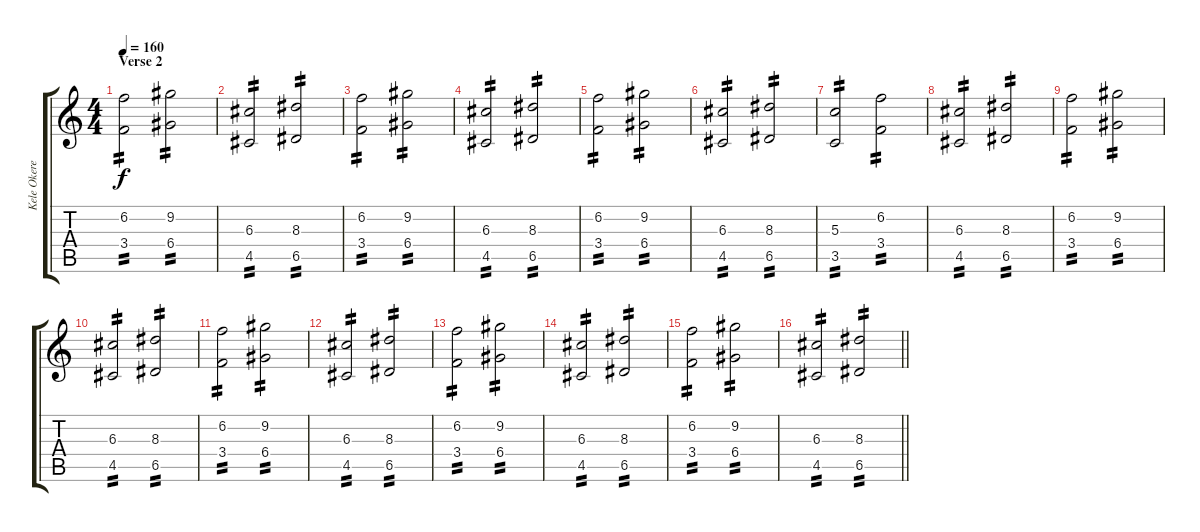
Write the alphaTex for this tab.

\track ("Kele Okereke" "Kele Okere") {instrument overdrivenguitar}
\staff {score tabs}
\tuning (E4 B3 G3 D3 A2 E2) {hide}
\ts (4 4)
\section ("" "Verse 2")
\tempo 160
\clef g2
\ks c
(6.2 3.4).2{tp 2 dy f} (9.2 6.4).2{tp 2} |
(6.3 4.5).2{tp 2} (8.3 6.5).2{tp 2} |
(6.2 3.4).2{tp 2} (9.2 6.4).2{tp 2} |
(6.3 4.5).2{tp 2} (8.3 6.5).2{tp 2} |
(6.2 3.4).2{tp 2} (9.2 6.4).2{tp 2} |
(6.3 4.5).2{tp 2} (8.3 6.5).2{tp 2} |
(5.3 3.5).2{tp 2} (6.2 3.4).2{tp 2} |
(6.3 4.5).2{tp 2} (8.3 6.5).2{tp 2} |
(6.2 3.4).2{tp 2} (9.2 6.4).2{tp 2} |
(6.3 4.5).2{tp 2} (8.3 6.5).2{tp 2} |
(6.2 3.4).2{tp 2} (9.2 6.4).2{tp 2} |
(6.3 4.5).2{tp 2} (8.3 6.5).2{tp 2} |
(6.2 3.4).2{tp 2} (9.2 6.4).2{tp 2} |
(6.3 4.5).2{tp 2} (8.3 6.5).2{tp 2} |
(6.2 3.4).2{tp 2} (9.2 6.4).2{tp 2} |
\barLineRight lightlight
(6.3 4.5).2{tp 2} (8.3 6.5).2{tp 2}
